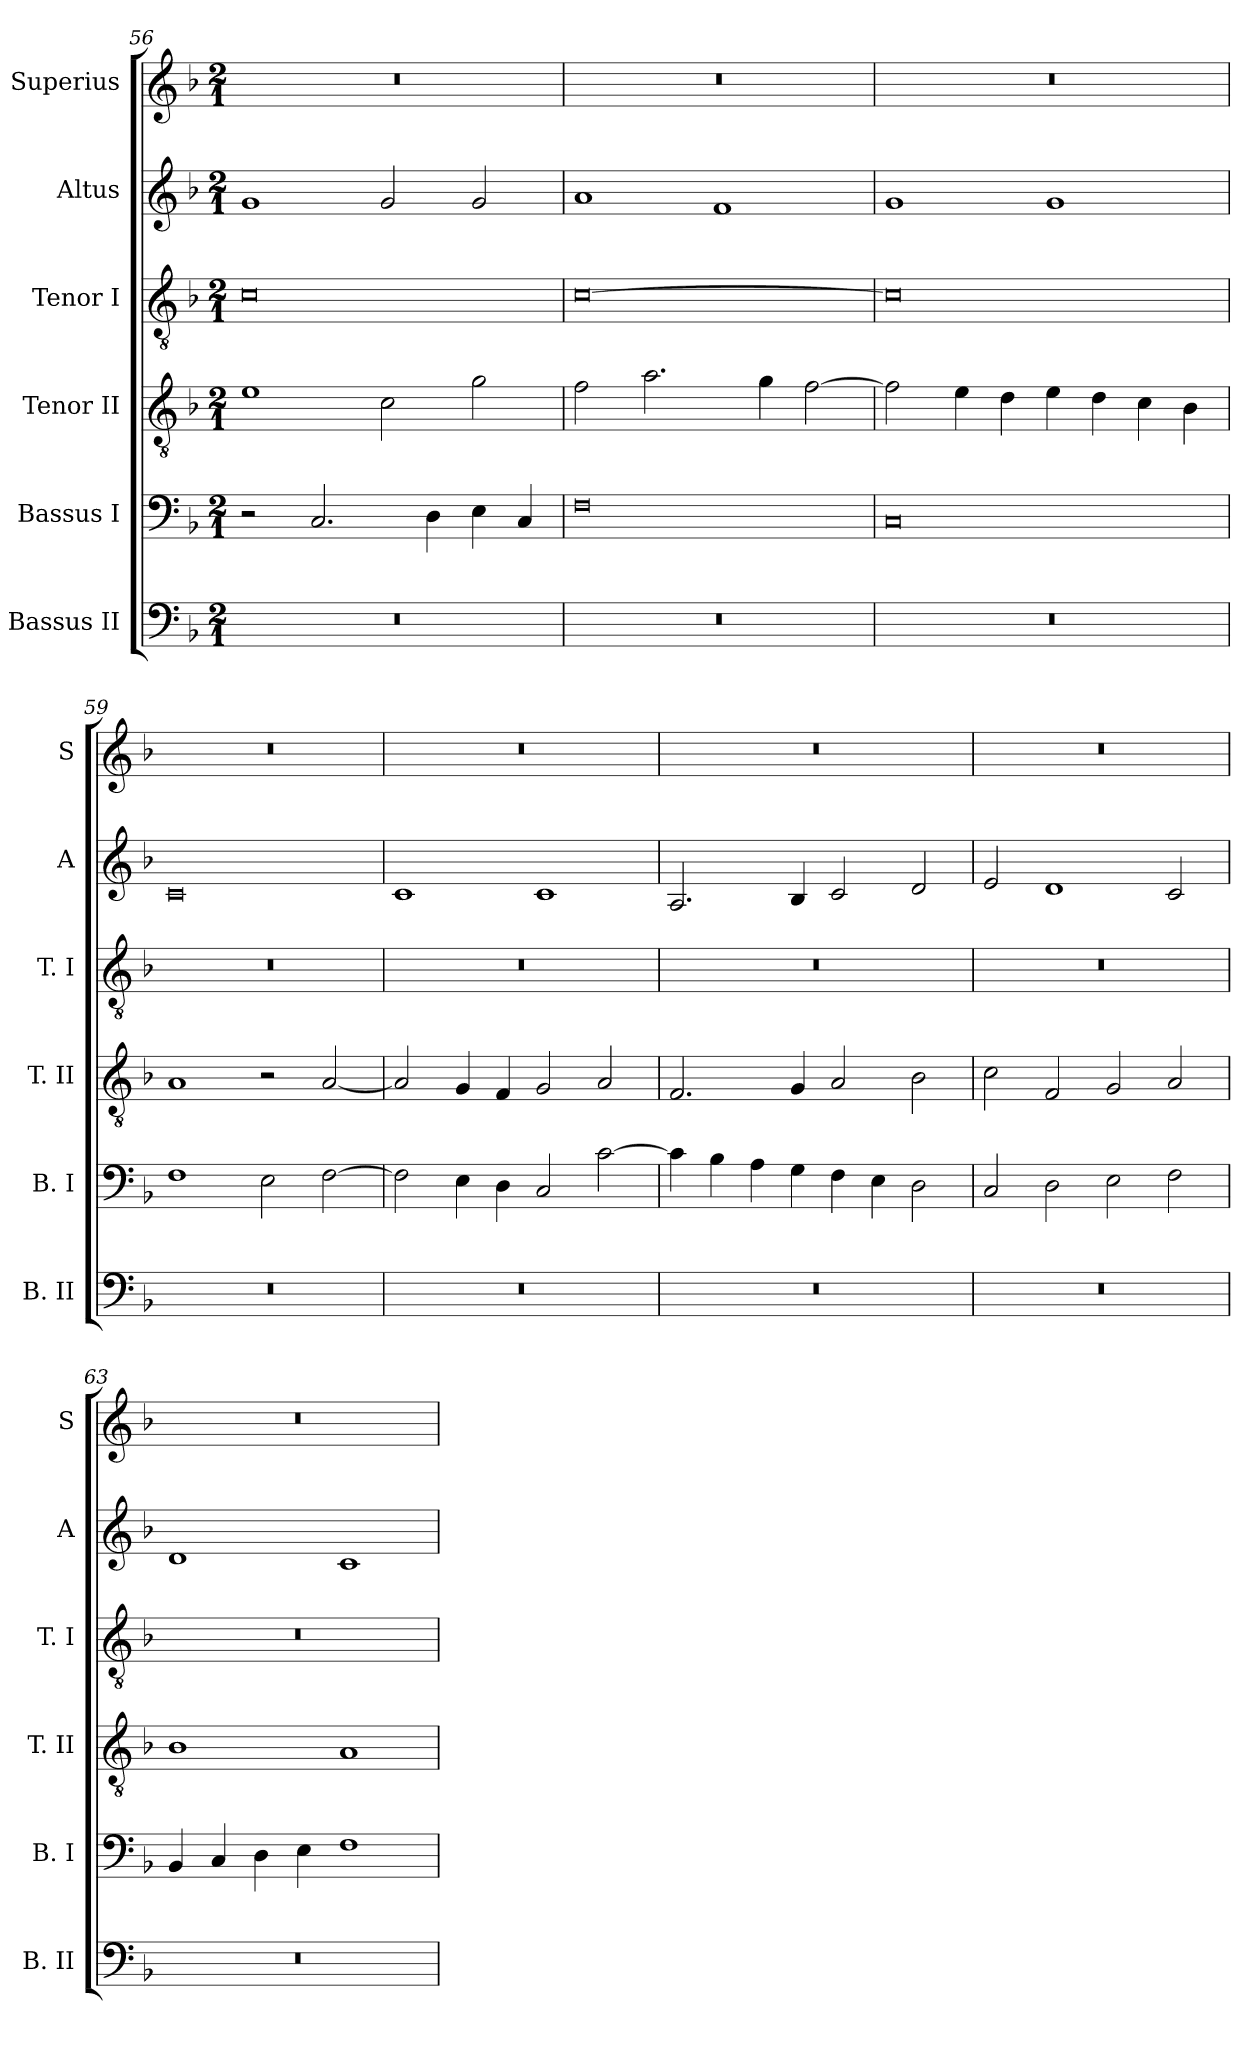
**kern	**kern	**kern	**kern	**kern	**kern
*part6	*part5	*part4	*part3	*part2	*part1
*staff6	*staff5	*staff4	*staff3	*staff2	*staff1
*I"Bassus II	*I"Bassus I	*I"Tenor II	*I"Tenor I	*I"Altus	*I"Superius
*I'B. II	*I'B. I	*I'T. II	*I'T. I	*I'A	*I'S
*clefF4	*clefF4	*clefGv2	*clefGv2	*clefG2	*clefG2
*k[b-]	*k[b-]	*k[b-]	*k[b-]	*k[b-]	*k[b-]
*F:	*F:	*F:	*F:	*F:	*F:
*M2/1	*M2/1	*M2/1	*M2/1	*M2/1	*M2/1
=56	=56	=56	=56	=56	=56
0r	2r	1e	0c	1g	0r
.	2.C	.	.	.	.
.	.	2c	.	2g	.
.	4D	.	.	.	.
.	4E	2g	.	2g	.
.	4C	.	.	.	.
=57	=57	=57	=57	=57	=57
0r	0F	2f	[0c	1a	0r
.	.	2.a	.	.	.
.	.	.	.	1f	.
.	.	4g	.	.	.
.	.	[2f	.	.	.
=58	=58	=58	=58	=58	=58
0r	0C	2f]	0c]	1g	0r
.	.	4e	.	.	.
.	.	4d	.	.	.
.	.	4e	.	1g	.
.	.	4d	.	.	.
.	.	4c	.	.	.
.	.	4B-	.	.	.
=59	=59	=59	=59	=59	=59
0r	1F	1A	0r	0c	0r
.	2E	2r	.	.	.
.	[2F	[2A	.	.	.
=60	=60	=60	=60	=60	=60
0r	2F]	2A]	0r	1c	0r
.	4E	4G	.	.	.
.	4D	4F	.	.	.
.	2C	2G	.	1c	.
.	[2c	2A	.	.	.
=61	=61	=61	=61	=61	=61
0r	4c]	2.F	0r	2.A	0r
.	4B-	.	.	.	.
.	4A	.	.	.	.
.	4G	4G	.	4B-	.
.	4F	2A	.	2c	.
.	4E	.	.	.	.
.	2D	2B-	.	2d	.
=62	=62	=62	=62	=62	=62
0r	2C	2c	0r	2e	0r
.	2D	2F	.	1d	.
.	2E	2G	.	.	.
.	2F	2A	.	2c	.
=63	=63	=63	=63	=63	=63
0r	4BB-	1B-	0r	1d	0r
.	4C	.	.	.	.
.	4D	.	.	.	.
.	4E	.	.	.	.
.	1F	1A	.	1c	.
=	=	=	=	=	=
*-	*-	*-	*-	*-	*-
